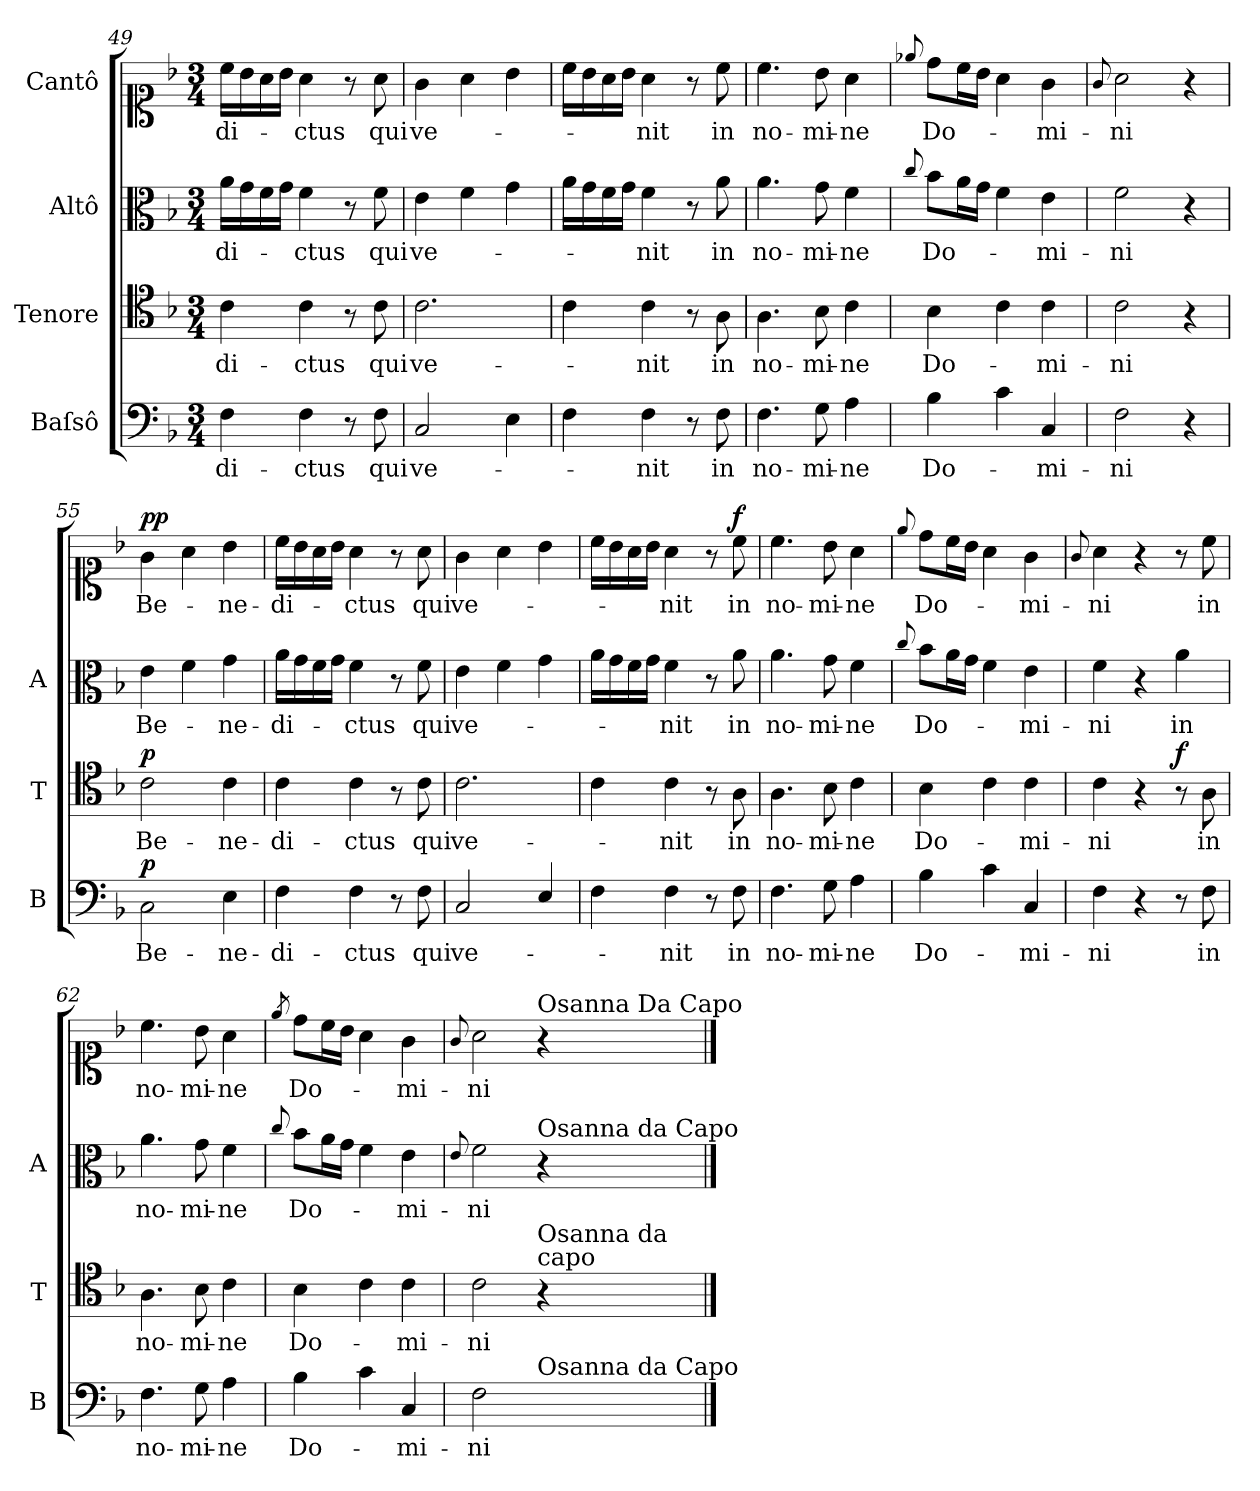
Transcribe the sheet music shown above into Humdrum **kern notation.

**kern	**text	**dynam	**kern	**text	**dynam	**kern	**text	**dynam	**kern	**text	**dynam
*part4	*part4	*part4	*part3	*part3	*part3	*part2	*part2	*part2	*part1	*part1	*part1
*staff4	*staff4	*staff4	*staff3	*staff3	*staff3	*staff2	*staff2	*staff2	*staff1	*staff1	*staff1
*I"Baſsô	*	*	*I"Tenore	*	*	*I"Altô	*	*	*I"Cantô	*	*
*I'B	*	*	*I'T	*	*	*I'A	*	*	*	*	*
*clefF4	*	*	*clefC4	*	*	*clefC3	*	*	*clefC1	*	*
*k[b-]	*	*	*k[b-]	*	*	*k[b-]	*	*	*k[b-]	*	*
*M3/4	*	*	*M3/4	*	*	*M3/4	*	*	*M3/4	*	*
=49	=49	=49	=49	=49	=49	=49	=49	=49	=49	=49	=49
4F\	-di-	.	4c\	-di-	.	16a\LL	-di-	.	16cc\LL	-di-	.
.	.	.	.	.	.	16g\	.	.	16b-\	.	.
.	.	.	.	.	.	16f\	.	.	16a\	.	.
.	.	.	.	.	.	16g\JJ	.	.	16b-\JJ	.	.
4F\	-ctus	.	4c\	-ctus	.	4f\	-ctus	.	4a\	-ctus	.
8r	.	.	8r	.	.	8r	.	.	8r	.	.
8F\	qui	.	8c\	qui	.	8f\	qui	.	8a\	qui	.
=50	=50	=50	=50	=50	=50	=50	=50	=50	=50	=50	=50
2C/	ve-	.	2.c\	ve-	.	4e\	ve-	.	4g\	ve-	.
.	.	.	.	.	.	4f\	.	.	4a\	.	.
4E\	.	.	.	.	.	4g\	.	.	4b-\	.	.
=51	=51	=51	=51	=51	=51	=51	=51	=51	=51	=51	=51
4F\	.	.	4c\	.	.	16a\LL	.	.	16cc\LL	.	.
.	.	.	.	.	.	16g\	.	.	16b-\	.	.
.	.	.	.	.	.	16f\	.	.	16a\	.	.
.	.	.	.	.	.	16g\JJ	.	.	16b-\JJ	.	.
4F\	-nit	.	4c\	-nit	.	4f\	-nit	.	4a\	-nit	.
8r	.	.	8r	.	.	8r	.	.	8r	.	.
8F\	in	.	8A\	in	.	8a\	in	.	8cc\	in	.
=52	=52	=52	=52	=52	=52	=52	=52	=52	=52	=52	=52
4.F\	no-	.	4.A\	no-	.	4.a\	no-	.	4.cc\	no-	.
8G\	-mi-	.	8B-\	-mi-	.	8g\	-mi-	.	8b-\	-mi-	.
4A\	-ne	.	4c\	-ne	.	4f\	-ne	.	4a\	-ne	.
=53	=53	=53	=53	=53	=53	=53	=53	=53	=53	=53	=53
.	.	.	.	.	.	8qqcc/	.	.	8qqee-X/	.	.
4B-\	Do-	.	4B-\	Do-	.	8b-\L	Do-	.	8dd\L	Do-	.
.	.	.	.	.	.	16a\L	.	.	16cc\L	.	.
.	.	.	.	.	.	16g\JJ	.	.	16b-\JJ	.	.
4c\	.	.	4c\	.	.	4f\	.	.	4a\	.	.
4C/	-mi-	.	4c\	-mi-	.	4e\	-mi-	.	4g\	-mi-	.
=54	=54	=54	=54	=54	=54	=54	=54	=54	=54	=54	=54
.	.	.	.	.	.	.	.	.	8qqg/	.	.
2F\	-ni	.	2c\	-ni	.	2f\	-ni	.	2a\	-ni	.
4r	.	.	4r	.	.	4r	.	.	4r	.	.
=55	=55	=55	=55	=55	=55	=55	=55	=55	=55	=55	=55
!	!	!LO:DY:a	!	!	!LO:DY:a	!	!	!LO:DY:a	!	!	!LO:DY:a
2C\	Be-	p.	2c\	Be-	p.	4e\	Be-	p&colon;	4g\	Be-	pp.
.	.	.	.	.	.	4f\	.	.	4a\	.	.
4E\	-ne-	.	4c\	-ne-	.	4g\	ne-	.	4b-\	ne-	.
=56	=56	=56	=56	=56	=56	=56	=56	=56	=56	=56	=56
4F\	-di-	.	4c\	-di-	.	16a\LL	-di-	.	16cc\LL	-di-	.
.	.	.	.	.	.	16g\	.	.	16b-\	.	.
.	.	.	.	.	.	16f\	.	.	16a\	.	.
.	.	.	.	.	.	16g\JJ	.	.	16b-\JJ	.	.
4F\	-ctus	.	4c\	-ctus	.	4f\	ctus	.	4a\	-ctus	.
8r	.	.	8r	.	.	8r	.	.	8r	.	.
8F\	qui	.	8c\	qui	.	8f\	qui	.	8a\	qui	.
=57	=57	=57	=57	=57	=57	=57	=57	=57	=57	=57	=57
2C/	ve-	.	2.c\	ve-	.	4e\	ve-	.	4g\	ve-	.
.	.	.	.	.	.	4f\	.	.	4a\	.	.
4E/	.	.	.	.	.	4g\	.	.	4b-\	.	.
=58	=58	=58	=58	=58	=58	=58	=58	=58	=58	=58	=58
4F\	.	.	4c\	.	.	16a\LL	.	.	16cc\LL	.	.
.	.	.	.	.	.	16g\	.	.	16b-\	.	.
.	.	.	.	.	.	16f\	.	.	16a\	.	.
.	.	.	.	.	.	16g\JJ	.	.	16b-\JJ	.	.
4F\	-nit	.	4c\	-nit	.	4f\	-nit	.	4a\	-nit	.
8r	.	.	8r	.	.	8r	.	.	8r	.	.
!	!	!LO:DY:a	!	!	!	!	!	!	!	!	!LO:DY:a
8F\	in	me&colon;fo	8A\	in	.	8a\	in	.	8cc\	in	f
=59	=59	=59	=59	=59	=59	=59	=59	=59	=59	=59	=59
4.F\	no-	.	4.A\	no-	.	4.a\	no-	.	4.cc\	no-	.
8G\	-mi-	.	8B-\	-mi-	.	8g\	-mi-	.	8b-\	-mi-	.
4A\	-ne	.	4c\	-ne	.	4f\	-ne	.	4a\	-ne	.
=60	=60	=60	=60	=60	=60	=60	=60	=60	=60	=60	=60
.	.	.	.	.	.	8qqcc/	.	.	8qqee/	.	.
4B-\	Do-	.	4B-\	Do-	.	8b-\L	Do-	.	8dd\L	Do-	.
.	.	.	.	.	.	16a\L	.	.	16cc\L	.	.
.	.	.	.	.	.	16g\JJ	.	.	16b-\JJ	.	.
4c\	.	.	4c\	.	.	4f\	.	.	4a\	.	.
4C/	-mi-	.	4c\	-mi-	.	4e\	-mi-	.	4g\	-mi-	.
=61	=61	=61	=61	=61	=61	=61	=61	=61	=61	=61	=61
.	.	.	.	.	.	.	.	.	8qqg/	.	.
4F\	-ni	.	4c\	-ni	.	4f\	-ni	.	4a\	-ni	.
4r	.	.	4r	.	.	4r	.	.	4r	.	.
!	!	!	!	!	!LO:DY:a	!	!	!	!	!	!
8r	.	.	8r	.	f	4a\	in	.	8r	.	.
!	!	!LO:DY:a	!	!	!	!	!	!	!	!	!
8F\	in	ff&colon;	8A\	in	.	.	.	.	8cc\	in	.
=62	=62	=62	=62	=62	=62	=62	=62	=62	=62	=62	=62
4.F\	no-	.	4.A\	no-	.	4.a\	no-	.	4.cc\	no-	.
8G\	-mi-	.	8B-\	-mi-	.	8g\	-mi-	.	8b-\	-mi-	.
4A\	-ne	.	4c\	-ne	.	4f\	-ne	.	4a\	-ne	.
=63	=63	=63	=63	=63	=63	=63	=63	=63	=63	=63	=63
.	.	.	.	.	.	8qqcc/	.	.	8qee/	.	.
4B-\	Do-	.	4B-\	Do-	.	8b-\L	Do-	.	8dd\L	Do-	.
.	.	.	.	.	.	16a\L	.	.	16cc\L	.	.
.	.	.	.	.	.	16g\JJ	.	.	16b-\JJ	.	.
4c\	.	.	4c\	.	.	4f\	.	.	4a\	.	.
4C/	-mi-	.	4c\	-mi-	.	4e\	-mi-	.	4g\	-mi-	.
=64	=64	=64	=64	=64	=64	=64	=64	=64	=64	=64	=64
.	.	.	.	.	.	8qqe/	.	.	8qqg/	.	.
2F\	-ni	.	2c\	-ni	.	2f\	-ni	.	2a\	-ni	.
!	!	!	!	!	!	!	!	!	!LO:TX:a:t=Osanna Da Capo	!	!
!	!	!	!	!	!	!LO:TX:a:t=Osanna da Capo	!	!	!	!	!
!	!	!	!LO:TX:a:t=Osanna da\ncapo	!	!	!	!	!	!	!	!
!LO:TX:a:t=Osanna da Capo	!	!	!	!	!	!	!	!	!	!	!
4ryy	.	.	4r	.	.	4r	.	.	4r	.	.
==	==	==	==	==	==	==	==	==	==	==	==
*-	*-	*-	*-	*-	*-	*-	*-	*-	*-	*-	*-
